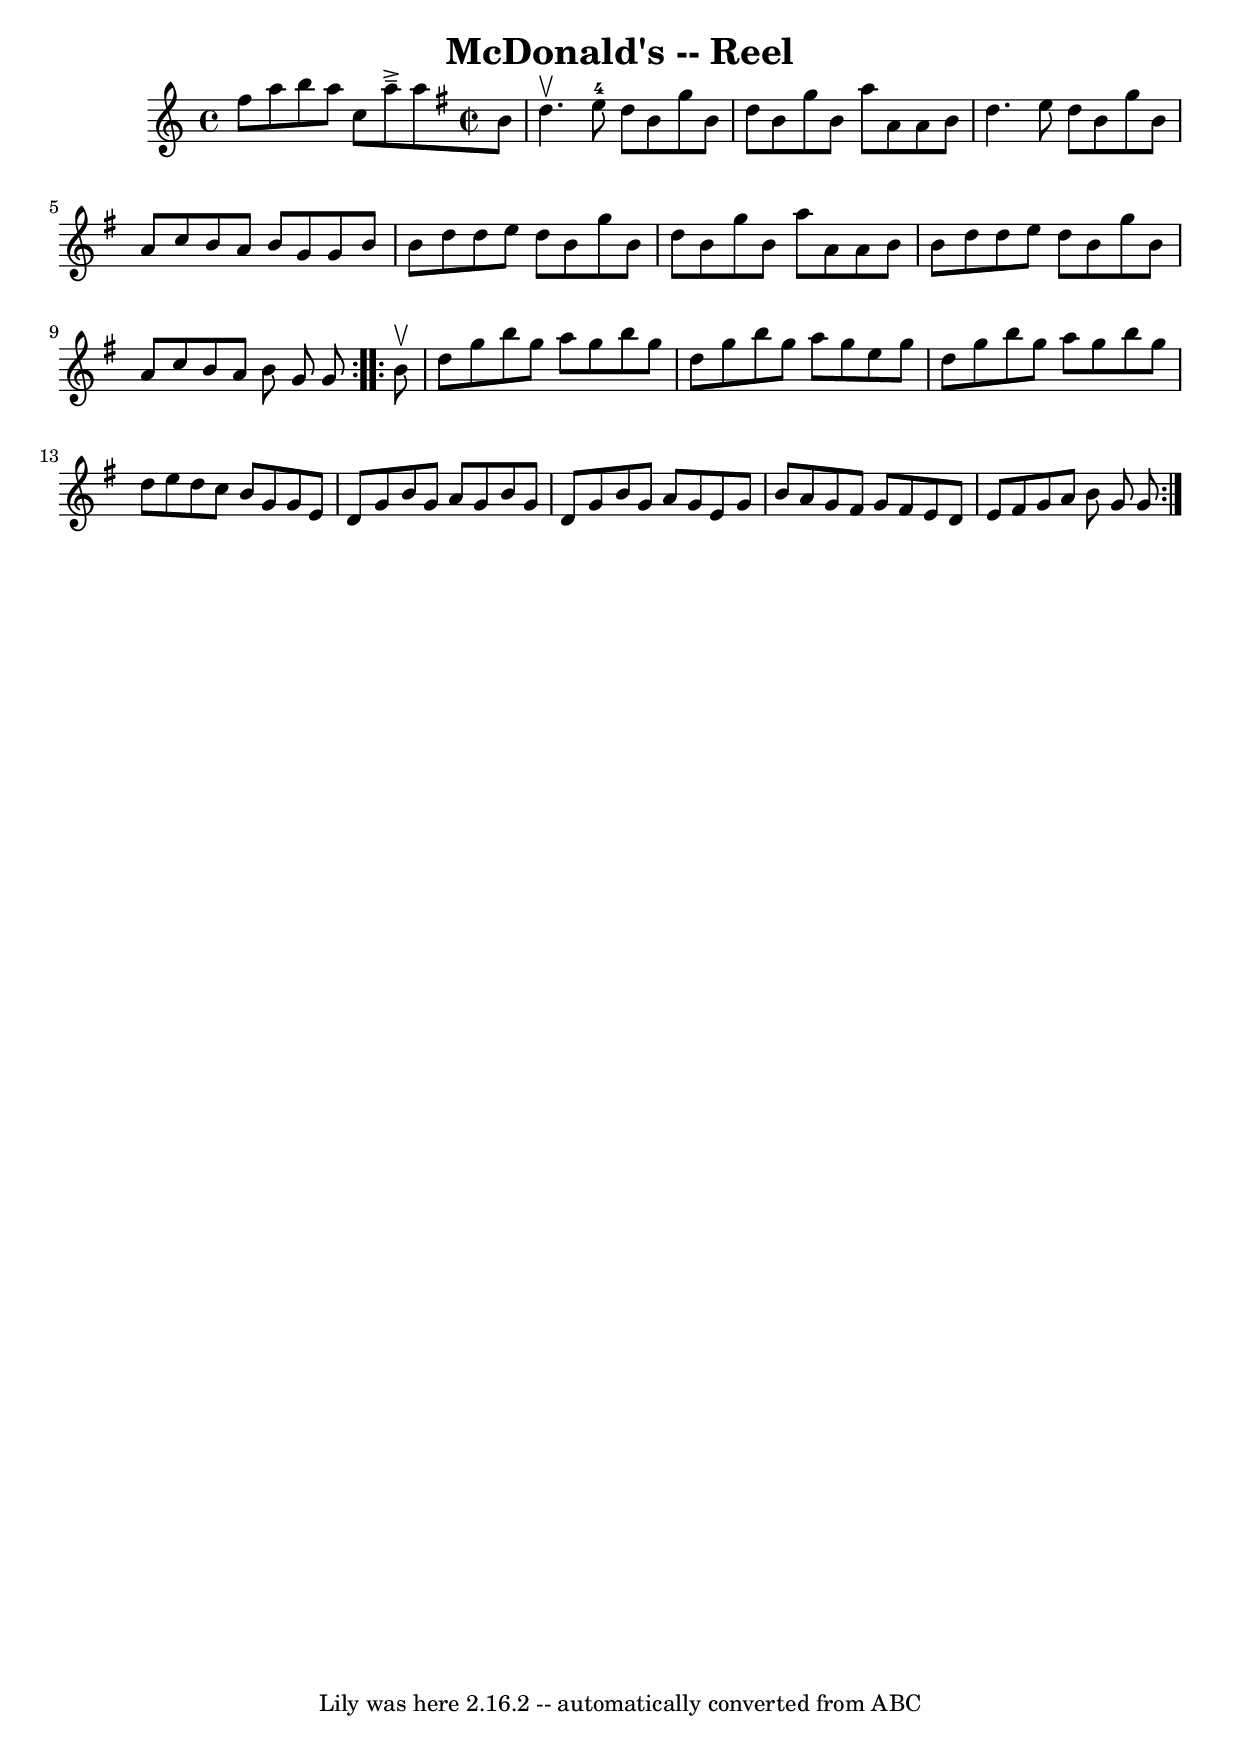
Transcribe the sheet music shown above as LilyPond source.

\version "2.16.2"
\include "Mammoth.ily"
\header {
  %% book = "Ryan's Mammoth Collection"
  crossRefNumber = "1"
  footnotes = "\\\\162\\\\(Often used for Virginia Reel)\\\\VIRGINIA REEL. First lady and foot gent, forward (meet each other) and =\\\\places.- First gent and foot lady same - First lady and foot gent, =\\\\with right hands. back to places.- First gent and foot lady =\\\\foot gent, forward, turn with left hands, back to places- First gent =\\\\same.- First lady and foot gent, forward, turn with both hands, back =\\\\First gent and foot lady same.-(First lady and foot gent, forward, =\\\\gent and foot lady same)-[SELDOM USED.] First couple give right =\\\\to opposite (so on to foot of set) up centre with partner to places.- =\\\\to right, gents to left, all up the centre. First couple down centre ="
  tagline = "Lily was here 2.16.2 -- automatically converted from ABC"
  title = "McDonald's -- Reel"

}
voicedefault =  {



  \repeat volta 2 {

    f''8 a''8 b''8 a''8 c''8 a''8^\accent^\tenuto 
    a''8    \override Staff.TimeSignature #'style = #'C
    \time 2/2 
    \key g \major
 b'8  |
    d''4.^\upbow e''8-4 d''8 
    b'8 g''8 b'8    |
    d''8 b'8 g''8 b'8 a''8 a'8   
    a'8 b'8    |
    d''4. e''8 d''8 b'8 g''8 b'8    
    |
    a'8 c''8 b'8 a'8 b'8 g'8 g'8 b'8    |
    
    b'8 d''8 d''8 e''8 d''8 b'8 g''8 b'8    |
    d''8 
    b'8 g''8 b'8 a''8 a'8 a'8 b'8    |
    b'8 d''8    
    d''8 e''8 d''8 b'8 g''8 b'8    |
    a'8 c''8 b'8    
    a'8 b'8 g'8 g'8  
  } 
  \repeat volta 2 {
    b'8^\upbow |
    d''8 
    g''8 b''8 g''8 a''8 g''8 b''8 g''8    |
    d''8    
    g''8 b''8 g''8 a''8 g''8 e''8 g''8    |
    d''8 g''8 
    b''8 g''8 a''8 g''8 b''8 g''8    |
    d''8 e''8    
    d''8 c''8 b'8 g'8 g'8 e'8    |
    d'8 g'8 b'8    
    g'8 a'8 g'8 b'8 g'8    |
    d'8 g'8 b'8 g'8 a'8   
    g'8 e'8 g'8    |
    b'8 a'8 g'8 fis'8 g'8 fis'8    
    e'8 d'8    |
    e'8 fis'8 g'8 a'8 b'8 g'8 g'8  
  }   

}

\score{
  <<

    \context Staff="default"
    {
      \voicedefault 
      
    }

  >>
  \layout {
    
  }
  \midi {
  }

}
